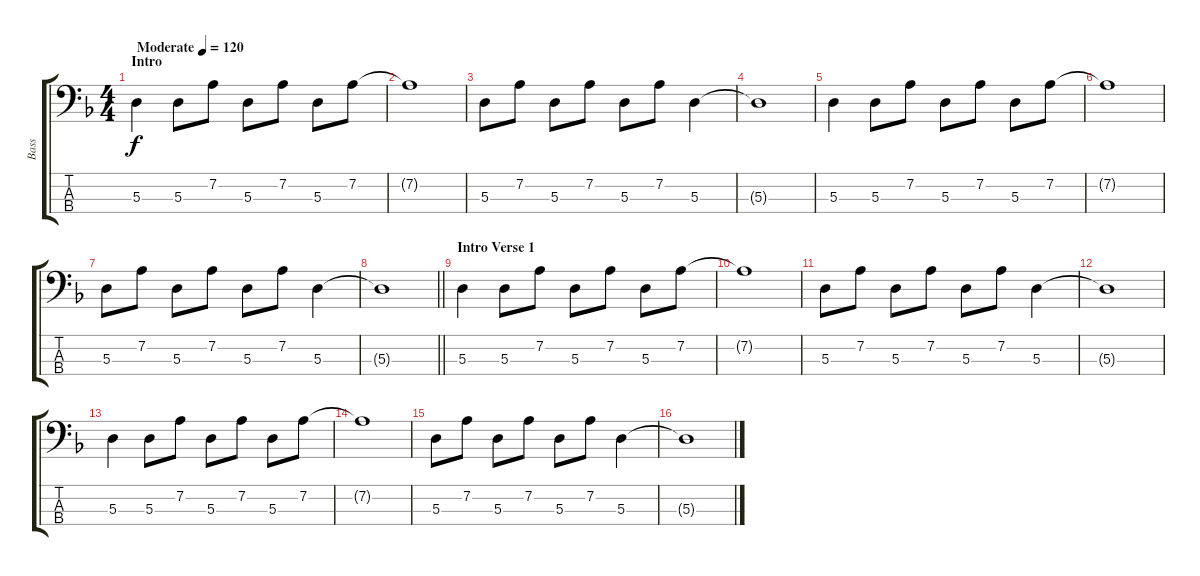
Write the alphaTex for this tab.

\track ("Bass" "Bass") {instrument electricbassfinger}
\staff {score tabs}
\tuning (G2 D2 A1 E1) {hide}
\ts (4 4)
\section ("" "Intro")
\tempo (120 "Moderate")
\clef f4
\ks f
5.3.4{dy f instrument electricbassfinger} 5.3.8 7.2.8 5.3.8 7.2.8 5.3.8 7.2.8 |
7.2{t}.1 |
5.3.8 7.2.8 5.3.8 7.2.8 5.3.8 7.2.8 5.3.4 |
5.3{t}.1 |
5.3.4 5.3.8 7.2.8 5.3.8 7.2.8 5.3.8 7.2.8 |
7.2{t}.1 |
5.3.8 7.2.8 5.3.8 7.2.8 5.3.8 7.2.8 5.3.4 |
\barLineRight lightlight
5.3{t}.1 |
\section ("" "Intro Verse 1")
5.3.4 5.3.8 7.2.8 5.3.8 7.2.8 5.3.8 7.2.8 |
7.2{t}.1 |
5.3.8 7.2.8 5.3.8 7.2.8 5.3.8 7.2.8 5.3.4 |
5.3{t}.1 |
5.3.4 5.3.8 7.2.8 5.3.8 7.2.8 5.3.8 7.2.8 |
7.2{t}.1 |
5.3.8 7.2.8 5.3.8 7.2.8 5.3.8 7.2.8 5.3.4 |
5.3{t}.1
